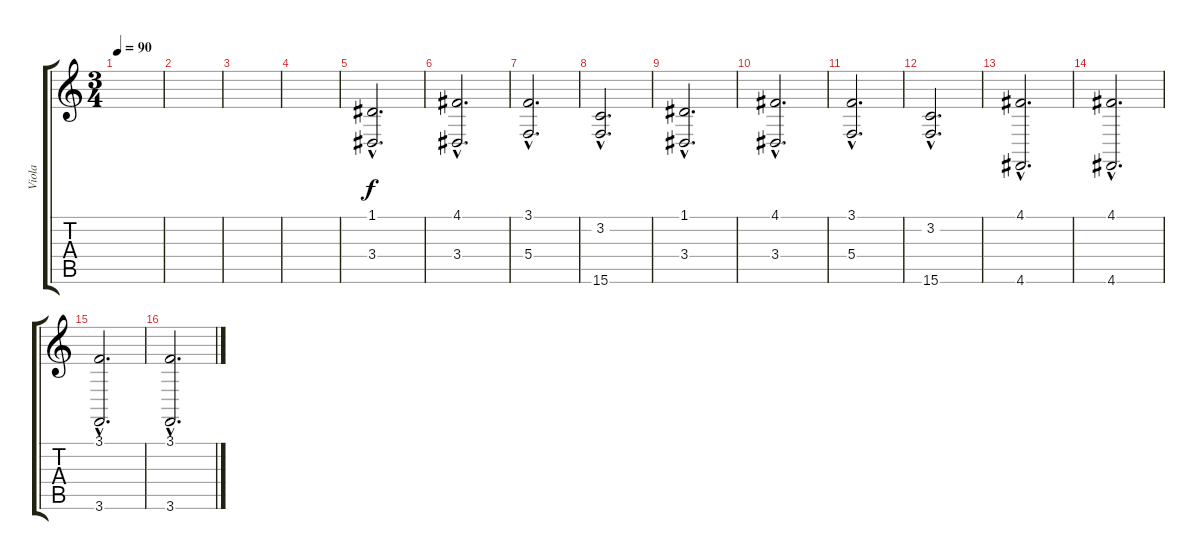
\track ("Viola" "Viola") {instrument viola}
\staff {score tabs}
\tuning (D4 A3 F3 C3 G2 D2) {hide}
\ts (3 4)
\tempo 90
\clef g2
\ks c
|
|
|
|
(1.1{hac} 3.4{hac}).2{d} |
(4.1{hac} 3.4{hac}).2{d} |
(3.1{hac} 5.4{hac}).2{d} |
(3.2{hac} 15.6{hac}).2{d} |
(1.1{hac} 3.4{hac}).2{d} |
(4.1{hac} 3.4{hac}).2{d} |
(3.1{hac} 5.4{hac}).2{d} |
(3.2{hac} 15.6{hac}).2{d} |
(4.1{hac} 4.6{hac}).2{d} |
(4.1{hac} 4.6{hac}).2{d} |
(3.1{hac} 3.6{hac}).2{d} |
(3.1{hac} 3.6{hac}).2{d}
